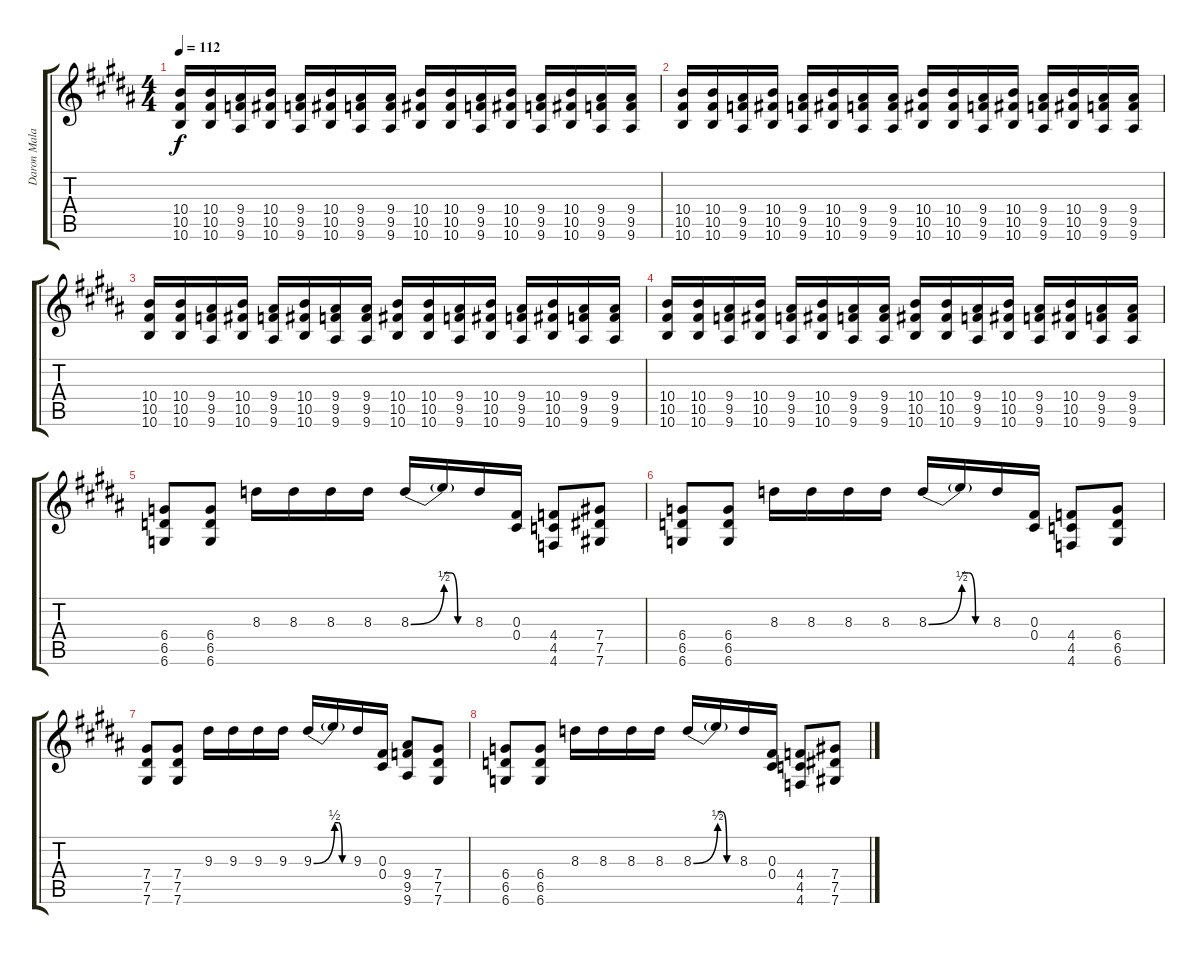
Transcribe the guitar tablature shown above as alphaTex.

\track ("Daron Malakain" "Daron Mala") {instrument distortionguitar}
\staff {score tabs}
\tuning (Eb4 Bb3 Gb3 Db3 Ab2 Db2) {hide}
\ts (4 4)
\tempo 112
\clef g2
\ks b
(10.4 10.5 10.6).16{dy f} (10.4 10.5 10.6).16 (9.4 9.5 9.6).16 (10.4 10.5 10.6).16 (9.4 9.5 9.6).16 (10.4 10.5 10.6).16 (9.4 9.5 9.6).16 (9.4 9.5 9.6).16 (10.4 10.5 10.6).16 (10.4 10.5 10.6).16 (9.4 9.5 9.6).16 (10.4 10.5 10.6).16 (9.4 9.5 9.6).16 (10.4 10.5 10.6).16 (9.4 9.5 9.6).16 (9.4 9.5 9.6).16 |
(10.4 10.5 10.6).16 (10.4 10.5 10.6).16 (9.4 9.5 9.6).16 (10.4 10.5 10.6).16 (9.4 9.5 9.6).16 (10.4 10.5 10.6).16 (9.4 9.5 9.6).16 (9.4 9.5 9.6).16 (10.4 10.5 10.6).16 (10.4 10.5 10.6).16 (9.4 9.5 9.6).16 (10.4 10.5 10.6).16 (9.4 9.5 9.6).16 (10.4 10.5 10.6).16 (9.4 9.5 9.6).16 (9.4 9.5 9.6).16 |
(10.4 10.5 10.6).16 (10.4 10.5 10.6).16 (9.4 9.5 9.6).16 (10.4 10.5 10.6).16 (9.4 9.5 9.6).16 (10.4 10.5 10.6).16 (9.4 9.5 9.6).16 (9.4 9.5 9.6).16 (10.4 10.5 10.6).16 (10.4 10.5 10.6).16 (9.4 9.5 9.6).16 (10.4 10.5 10.6).16 (9.4 9.5 9.6).16 (10.4 10.5 10.6).16 (9.4 9.5 9.6).16 (9.4 9.5 9.6).16 |
(10.4 10.5 10.6).16 (10.4 10.5 10.6).16 (9.4 9.5 9.6).16 (10.4 10.5 10.6).16 (9.4 9.5 9.6).16 (10.4 10.5 10.6).16 (9.4 9.5 9.6).16 (9.4 9.5 9.6).16 (10.4 10.5 10.6).16 (10.4 10.5 10.6).16 (9.4 9.5 9.6).16 (10.4 10.5 10.6).16 (9.4 9.5 9.6).16 (10.4 10.5 10.6).16 (9.4 9.5 9.6).16 (9.4 9.5 9.6).16 |
(6.4 6.5 6.6).8 (6.4 6.5 6.6).8 8.3.16 8.3.16 8.3.16 8.3.16 8.3{be (bend 0 0 60 2)}.16 8.3{be (custom 0 4 15 4 30 0 60 0) t}.16 8.3.16 (0.3 0.4).16 (4.4 4.5 4.6).8 (7.4 7.5 7.6).8 |
(6.4 6.5 6.6).8 (6.4 6.5 6.6).8 8.3.16 8.3.16 8.3.16 8.3.16 8.3{be (bend 0 0 60 2)}.16 8.3{be (custom 0 4 15 4 30 0 60 0) t}.16 8.3.16 (0.3 0.4).16 (4.4 4.5 4.6).8 (6.4 6.5 6.6).8 |
(7.4 7.5 7.6).8 (7.4 7.5 7.6).8 9.3.16 9.3.16 9.3.16 9.3.16 9.3{be (bend 0 0 60 2)}.16 9.3{be (custom 0 2 15 2 30 0 60 0) t}.16 9.3.16 (0.3 0.4).16 (9.4 9.5 9.6).8 (7.4 7.5 7.6).8 |
(6.4 6.5 6.6).8 (6.4 6.5 6.6).8 8.3.16 8.3.16 8.3.16 8.3.16 8.3{be (bend 0 0 60 2)}.16 8.3{be (custom 0 4 15 4 30 0 60 0) t}.16 8.3.16 (0.3 0.4).16 (4.4 4.5 4.6).8 (7.4 7.5 7.6).8
